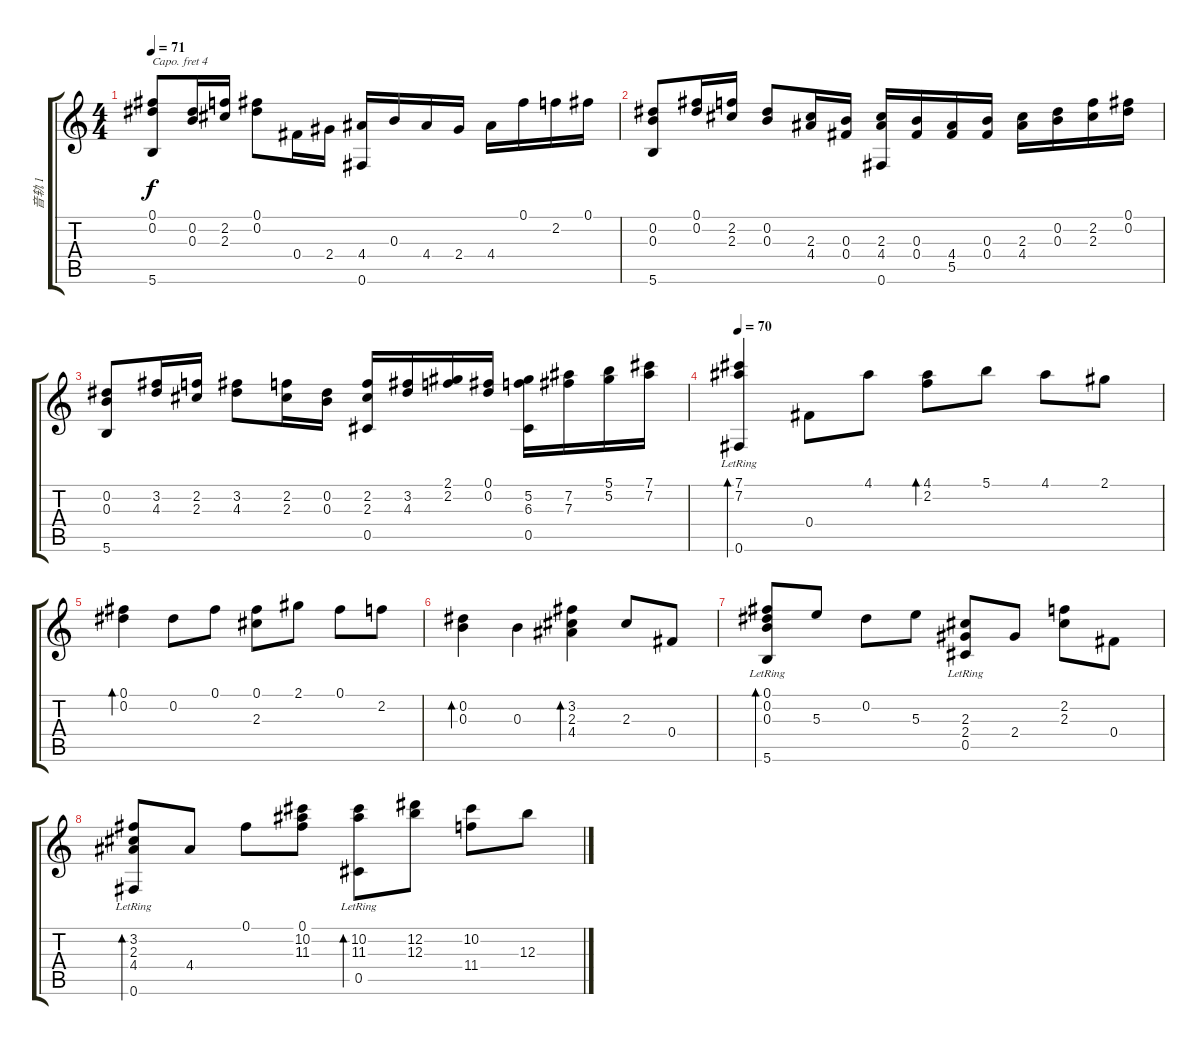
\track ("音轨 1" "音轨 1") {instrument acousticguitarnylon}
\staff {score tabs}
\capo 4
\tuning (D4 B3 G3 D3 A2 D2) {hide}
\ts (4 4)
\tempo 71
\clef g2
\ks c
(0.1 0.2 5.6).8{dy f} (0.2 0.3).16 (2.2 2.3).16 (0.1 0.2).8 0.4.16 2.4.16 (4.4 0.6).16 0.3.16 4.4.16 2.4.16 4.4.16 0.1.16 2.2.16 0.1.16 |
(0.2 0.3 5.6).8 (0.1 0.2).16 (2.2 2.3).16 (0.2 0.3).8 (2.3 4.4).16 (0.3 0.4).16 (2.3 4.4 0.6).16 (0.3 0.4).16 (4.4 5.5).16 (0.3 0.4).16 (2.3 4.4).16 (0.2 0.3).16 (2.2 2.3).16 (0.1 0.2).16 |
(0.2 0.3 5.6).8 (3.2 4.3).16 (2.2 2.3).16 (3.2 4.3).8 (2.2 2.3).16 (0.2 0.3).16 (2.2 2.3 0.5).16 (3.2 4.3).16 (2.1 2.2).16 (0.1 0.2).16 (5.2 6.3 0.5).16 (7.2 7.3).16 (5.1 5.2).16 (7.1 7.2).16 |
\tempo 70
(7.1 7.2 0.6{lr}).4{bd 120} 0.4.8 4.1.8 (4.1 2.2).8{bd 60} 5.1.8 4.1.8 2.1.8 |
(0.1 0.2).4{bd 120} 0.2.8 0.1.8 (0.1 2.3).8 2.1.8 0.1.8 2.2.8 |
(0.2 0.3).4{bd 120} 0.3.4 (3.2 2.3 4.4).4{bd 120} 2.3.8 0.4.8 |
(0.1 0.2 0.3 5.6{lr}).8{bd 120} 5.3.8 0.2.8 5.3.8 (2.3 2.4 0.5{lr}).8 2.4.8 (2.2 2.3).8 0.4.8 |
(3.2 2.3 4.4 0.6{lr}).8{bd 120} 4.4.8 0.1.8 (0.1 10.2 11.3).8 (10.2 11.3 0.5{lr}).8{bd 60} (12.2 12.3).8 (10.2 11.4).8 12.3.8
